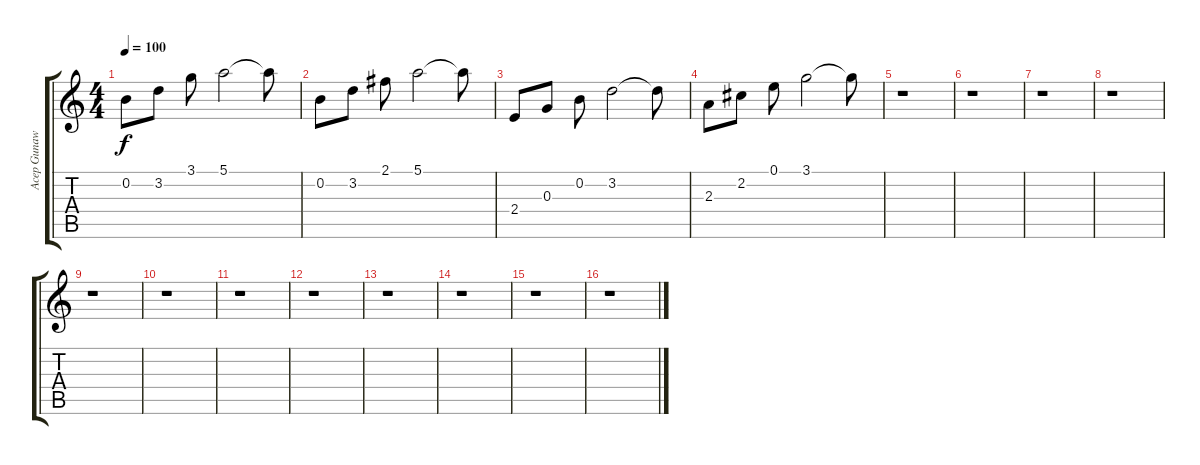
\track ("Acep Gunawan Electrik" "Acep Gunaw") {instrument electricguitarjazz}
\staff {score tabs}
\tuning (E4 B3 G3 D3 A2 E2) {hide}
\ts (4 4)
\tempo 100
\clef g2
\ks c
0.2.8{dy f} 3.2.8 3.1.8 5.1.2 5.1{t}.8 |
0.2.8 3.2.8 2.1.8 5.1.2 5.1{t}.8 |
2.4.8 0.3.8 0.2.8 3.2.2 3.2{t}.8 |
2.3.8 2.2.8 0.1.8 3.1.2 3.1{t}.8 |
r.1 |
r.1 |
r.1 |
r.1 |
r.1 |
r.1 |
r.1 |
r.1 |
r.1 |
r.1 |
r.1 |
r.1
